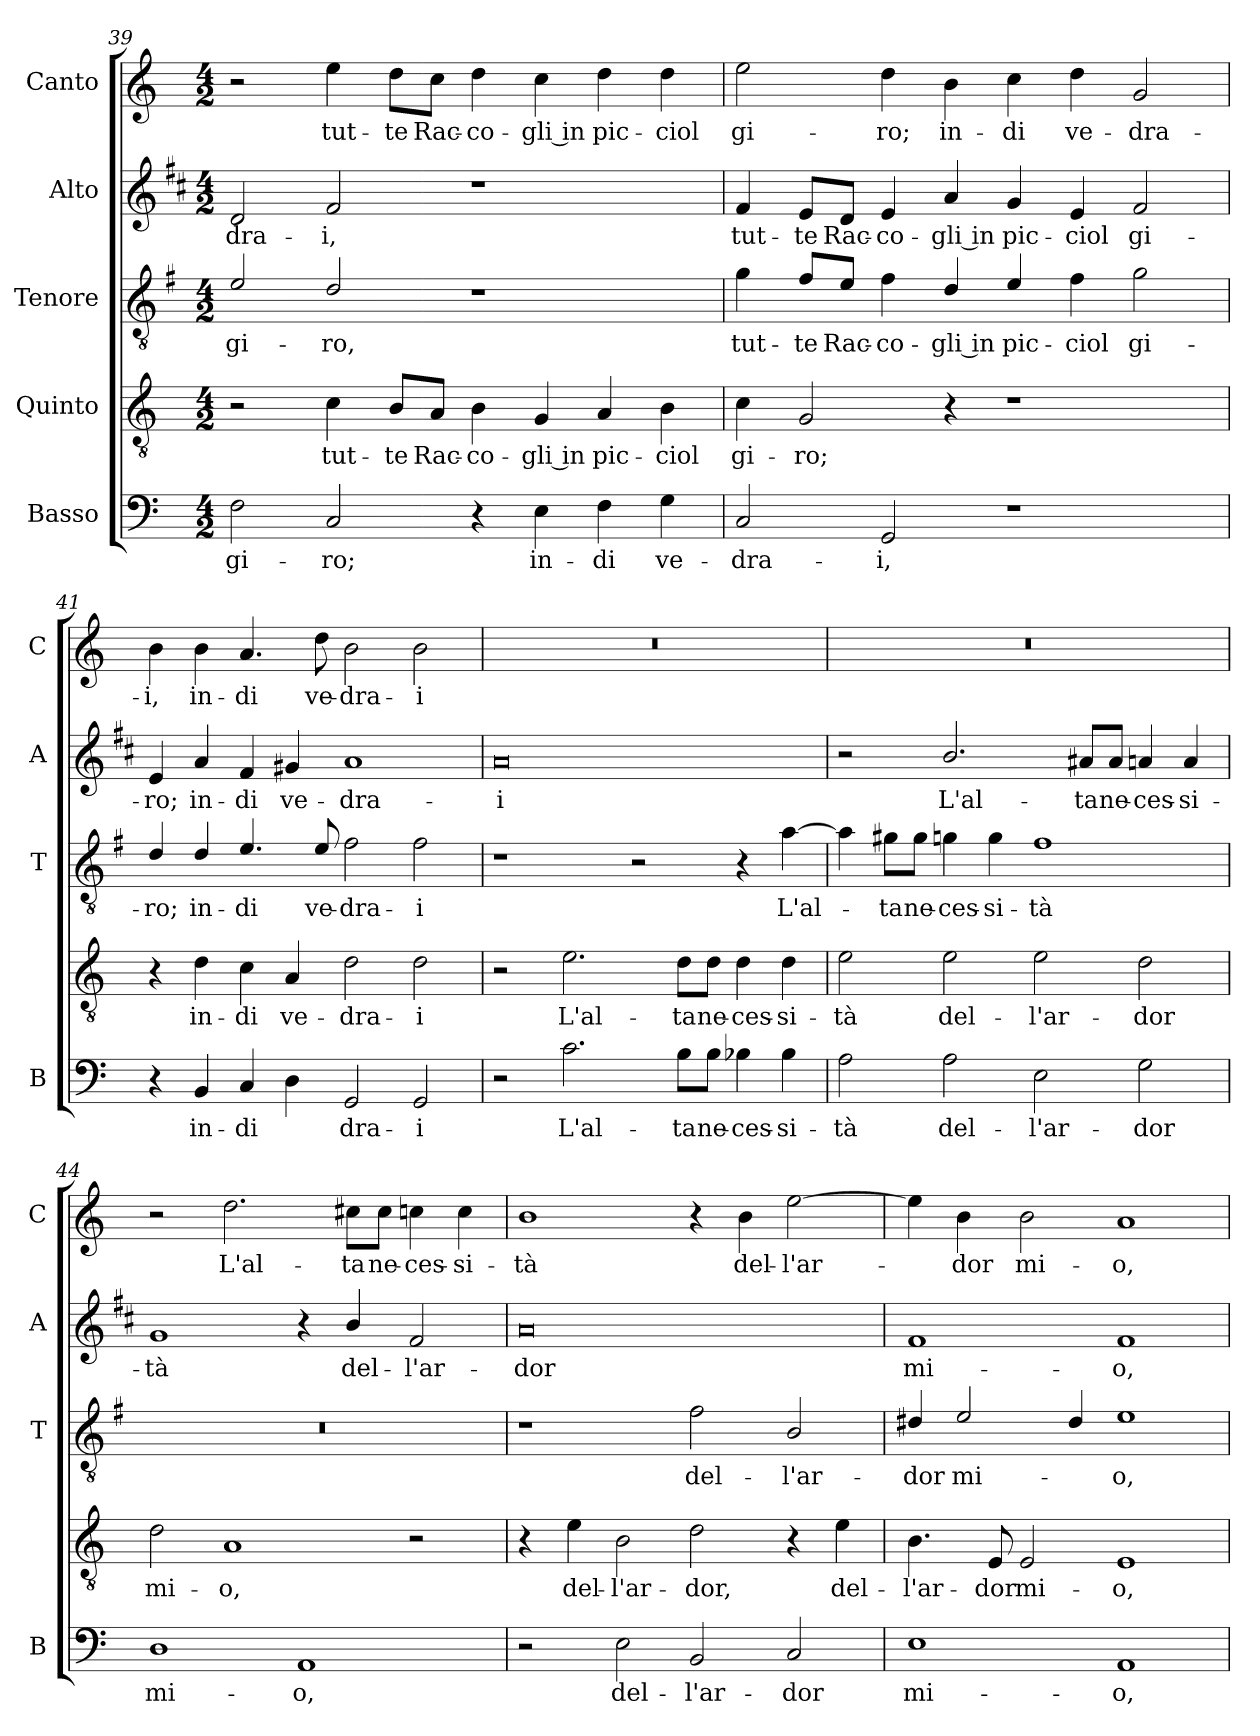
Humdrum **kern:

**kern	**text	**kern	**text	**kern	**text	**kern	**text	**kern	**text
*part5	*part5	*part4	*part4	*part3	*part3	*part2	*part2	*part1	*part1
*staff5	*staff5	*staff4	*staff4	*staff3	*staff3	*staff2	*staff2	*staff1	*staff1
*I"Basso	*	*I"Quinto	*	*I"Tenore	*	*I"Alto	*	*I"Canto	*
*I'B	*	*	*	*I'T	*	*I'A	*	*I'C	*
*clefF4	*	*clefGv2	*	*clefGv2	*	*clefG2	*	*clefG2	*
*	*	*	*	*ITrd4c7	*	*ITrd1c2	*	*	*
*k[]	*	*k[]	*	*k[]	*	*k[]	*	*k[]	*
*C:	*	*C:	*	*C:	*	*C:	*	*C:	*
*M4/2	*	*M4/2	*	*M4/2	*	*M4/2	*	*M4/2	*
=39	=39	=39	=39	=39	=39	=39	=39	=39	=39
!	!LO:LY:b	!	!	!	!LO:LY:b	!	!LO:LY:b	!	!
2F\	gi-	2r	.	2A/	gi-	2c/	-dra-	2r	.
!	!LO:LY:b	!	!LO:LY:b	!	!LO:LY:b	!	!LO:LY:b	!	!LO:LY:b
2C/	-ro;	4c\	tut-	2G/	-ro,	2e/	-i,	4ee\	tut-
!	!	!	!LO:LY:b	!	!	!	!	!	!LO:LY:b
.	.	8B/L	-te	.	.	.	.	8dd\L	-te
!	!	!	!LO:LY:b	!	!	!	!	!	!LO:LY:b
.	.	8A/J	Rac-	.	.	.	.	8cc\J	Rac-
!	!	!	!LO:LY:b	!	!	!	!	!	!LO:LY:b
4r	.	4B\	-co-	1r	.	1r	.	4dd\	-co-
!	!LO:LY:b	!	!LO:LY:b	!	!	!	!	!	!LO:LY:b
4E\	in-	4G/	-gli in	.	.	.	.	4cc\	-gli in
!	!LO:LY:b	!	!LO:LY:b	!	!	!	!	!	!LO:LY:b
4F\	-di	4A/	pic-	.	.	.	.	4dd\	pic-
!	!LO:LY:b	!	!LO:LY:b	!	!	!	!	!	!LO:LY:b
4G\	ve-	4B\	-ciol	.	.	.	.	4dd\	-ciol
=40	=40	=40	=40	=40	=40	=40	=40	=40	=40
!	!LO:LY:b	!	!LO:LY:b	!	!LO:LY:b	!	!LO:LY:b	!	!LO:LY:b
2C/	-dra-	4c\	gi-	4c\	tut-	4e/	tut-	2ee\	gi-
!	!	!	!LO:LY:b	!	!LO:LY:b	!	!LO:LY:b	!	!
.	.	2G/	-ro;	8B/L	-te	8d/L	-te	.	.
!	!	!	!	!	!LO:LY:b	!	!LO:LY:b	!	!
.	.	.	.	8A/J	Rac-	8c/J	Rac-	.	.
!	!LO:LY:b	!	!	!	!LO:LY:b	!	!LO:LY:b	!	!LO:LY:b
2GG/	-i,	.	.	4B\	-co-	4d/	-co-	4dd\	-ro;
!	!	!	!	!	!LO:LY:b	!	!LO:LY:b	!	!LO:LY:b
.	.	4r	.	4G/	-gli in	4g/	-gli in	4b\	in-
!	!	!	!	!	!LO:LY:b	!	!LO:LY:b	!	!LO:LY:b
1r	.	1r	.	4A/	pic-	4f/	pic-	4cc\	-di
!	!	!	!	!	!LO:LY:b	!	!LO:LY:b	!	!LO:LY:b
.	.	.	.	4B\	-ciol	4d/	-ciol	4dd\	ve-
!	!	!	!	!	!LO:LY:b	!	!LO:LY:b	!	!LO:LY:b
.	.	.	.	2c\	gi-	2e/	gi-	2g/	-dra-
!!LO:LB:g=z
=41	=41	=41	=41	=41	=41	=41	=41	=41	=41
!	!	!	!	!	!LO:LY:b	!	!LO:LY:b	!	!LO:LY:b
4r	.	4r	.	4G/	-ro;	4d/	-ro;	4b\	-i,
!	!LO:LY:b	!	!LO:LY:b	!	!LO:LY:b	!	!LO:LY:b	!	!LO:LY:b
4BB/	in-	4d\	in-	4G/	in-	4g/	in-	4b\	in-
!	!LO:LY:b	!	!LO:LY:b	!	!LO:LY:b	!	!LO:LY:b	!	!LO:LY:b
4C/	-di	4c\	-di	4.A/	-di	4e/	-di	4.a/	-di
!	!	!	!LO:LY:b	!	!	!	!LO:LY:b	!	!
4D\	.	4A/	ve-	.	.	4f#X/	ve-	.	.
!	!	!	!	!	!LO:LY:b	!	!	!	!LO:LY:b
.	.	.	.	8A/	ve-	.	.	8dd\	ve-
!	!LO:LY:b	!	!LO:LY:b	!	!LO:LY:b	!	!LO:LY:b	!	!LO:LY:b
2GG/	dra-	2d\	-dra-	2B\	-dra-	1g	-dra-	2b\	-dra-
!	!LO:LY:b	!	!LO:LY:b	!	!LO:LY:b	!	!	!	!LO:LY:b
2GG/	-i	2d\	-i	2B\	-i	.	.	2b\	-i
=42	=42	=42	=42	=42	=42	=42	=42	=42	=42
!	!	!	!	!	!	!	!LO:LY:b	!	!
2r	.	2r	.	1r	.	0g	-i	0r	.
!	!LO:LY:b	!	!LO:LY:b	!	!	!	!	!	!
2.c\	L'al-	2.e\	L'al-	.	.	.	.	.	.
.	.	.	.	2r	.	.	.	.	.
!	!LO:LY:b	!	!LO:LY:b	!	!	!	!	!	!
8B\L	-ta	8d\L	-ta	.	.	.	.	.	.
!	!LO:LY:b	!	!LO:LY:b	!	!	!	!	!	!
8B\J	ne-	8d\J	ne-	.	.	.	.	.	.
!	!LO:LY:b	!	!LO:LY:b	!	!	!	!	!	!
4B-X\	-ces-	4d\	-ces-	4r	.	.	.	.	.
!	!LO:LY:b	!	!LO:LY:b	!	!LO:LY:b	!	!	!	!
4B-\	-si-	4d\	-si-	[4d\	L'al-	.	.	.	.
=43	=43	=43	=43	=43	=43	=43	=43	=43	=43
!	!LO:LY:b	!	!LO:LY:b	!	!	!	!	!	!
2A\	-tà	2e\	-tà	4d\]	.	2r	.	0r	.
!	!	!	!	!	!LO:LY:b	!	!	!	!
.	.	.	.	8c#X\L	-ta	.	.	.	.
!	!	!	!	!	!LO:LY:b	!	!	!	!
.	.	.	.	8c#\J	ne-	.	.	.	.
!	!LO:LY:b	!	!LO:LY:b	!	!LO:LY:b	!	!LO:LY:b	!	!
2A\	del-	2e\	del-	4cn\	-ces-	2.a/	L'al-	.	.
!	!	!	!	!	!LO:LY:b	!	!	!	!
.	.	.	.	4c\	-si-	.	.	.	.
!	!LO:LY:b	!	!LO:LY:b	!	!LO:LY:b	!	!	!	!
2E\	-l'ar-	2e\	-l'ar-	1B	-tà	.	.	.	.
!	!	!	!	!	!	!	!LO:LY:b	!	!
.	.	.	.	.	.	8g#X/L	-ta	.	.
!	!	!	!	!	!	!	!LO:LY:b	!	!
.	.	.	.	.	.	8g#/J	ne-	.	.
!	!LO:LY:b	!	!LO:LY:b	!	!	!	!LO:LY:b	!	!
2G\	-dor	2d\	-dor	.	.	4gn/	-ces-	.	.
!	!	!	!	!	!	!	!LO:LY:b	!	!
.	.	.	.	.	.	4g/	-si-	.	.
!!LO:PB:g=z
=44	=44	=44	=44	=44	=44	=44	=44	=44	=44
!	!LO:LY:b	!	!LO:LY:b	!	!	!	!LO:LY:b	!	!
1D	mi-	2d\	mi-	0r	.	1f	-tà	2r	.
!	!	!	!LO:LY:b	!	!	!	!	!	!LO:LY:b
.	.	1A	-o,	.	.	.	.	2.dd\	L'al-
!	!LO:LY:b	!	!	!	!	!	!	!	!
1AA	-o,	.	.	.	.	4r	.	.	.
!	!	!	!	!	!	!	!LO:LY:b	!	!LO:LY:b
.	.	.	.	.	.	4a/	del-	8cc#X\L	-ta
!	!	!	!	!	!	!	!	!	!LO:LY:b
.	.	.	.	.	.	.	.	8cc#\J	ne-
!	!	!	!	!	!	!	!LO:LY:b	!	!LO:LY:b
.	.	2r	.	.	.	2e/	-l'ar-	4ccn\	-ces-
!	!	!	!	!	!	!	!	!	!LO:LY:b
.	.	.	.	.	.	.	.	4cc\	-si-
=45	=45	=45	=45	=45	=45	=45	=45	=45	=45
!	!	!	!	!	!	!	!LO:LY:b	!	!LO:LY:b
2r	.	4r	.	1r	.	0g	-dor	1b	-tà
!	!	!	!LO:LY:b	!	!	!	!	!	!
.	.	4e\	del-	.	.	.	.	.	.
!	!LO:LY:b	!	!LO:LY:b	!	!	!	!	!	!
2E\	del-	2B\	-l'ar-	.	.	.	.	.	.
!	!LO:LY:b	!	!LO:LY:b	!	!LO:LY:b	!	!	!	!
2BB/	-l'ar-	2d\	-dor,	2B\	del-	.	.	4r	.
!	!	!	!	!	!	!	!	!	!LO:LY:b
.	.	.	.	.	.	.	.	4b\	del-
!	!LO:LY:b	!	!	!	!LO:LY:b	!	!	!	!LO:LY:b
2C/	-dor	4r	.	2E/	-l'ar-	.	.	[2ee\	-l'ar-
!	!	!	!LO:LY:b	!	!	!	!	!	!
.	.	4e\	del-	.	.	.	.	.	.
=46	=46	=46	=46	=46	=46	=46	=46	=46	=46
!	!LO:LY:b	!	!LO:LY:b	!	!LO:LY:b	!	!LO:LY:b	!	!
1E	mi-	4.B\	-l'ar-	4G#X/	-dor	1e	mi-	4ee\]	.
!	!	!	!	!	!LO:LY:b	!	!	!	!LO:LY:b
.	.	.	.	2A/	mi-	.	.	4b\	-dor
!	!	!	!LO:LY:b	!	!	!	!	!	!
.	.	8E/	-dor	.	.	.	.	.	.
!	!	!	!LO:LY:b	!	!	!	!	!	!LO:LY:b
.	.	2E/	mi-	.	.	.	.	2b\	mi-
.	.	.	.	4G#/	.	.	.	.	.
!	!LO:LY:b	!	!LO:LY:b	!	!LO:LY:b	!	!LO:LY:b	!	!LO:LY:b
1AA	-o,	1E	-o,	1A	-o,	1e	-o,	1a	-o,
=	=	=	=	=	=	=	=	=	=
*-	*-	*-	*-	*-	*-	*-	*-	*-	*-
